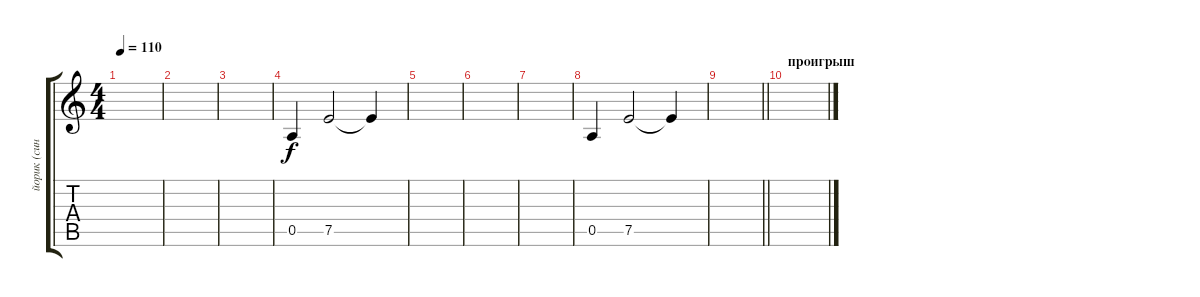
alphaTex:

\track ("йорик (синт)" "йорик (син") {instrument guitarharmonics}
\staff {score tabs}
\tuning (E4 B3 G3 D3 A2 E2) {hide}
\ts (4 4)
\tempo 110
\clef g2
\ks c
|
|
|
0.5.4 7.5.2 7.5{t}.4 |
|
|
|
0.5.4 7.5.2 7.5{t}.4 |
\barLineRight lightlight
|
\section ("" "проигрыш")
